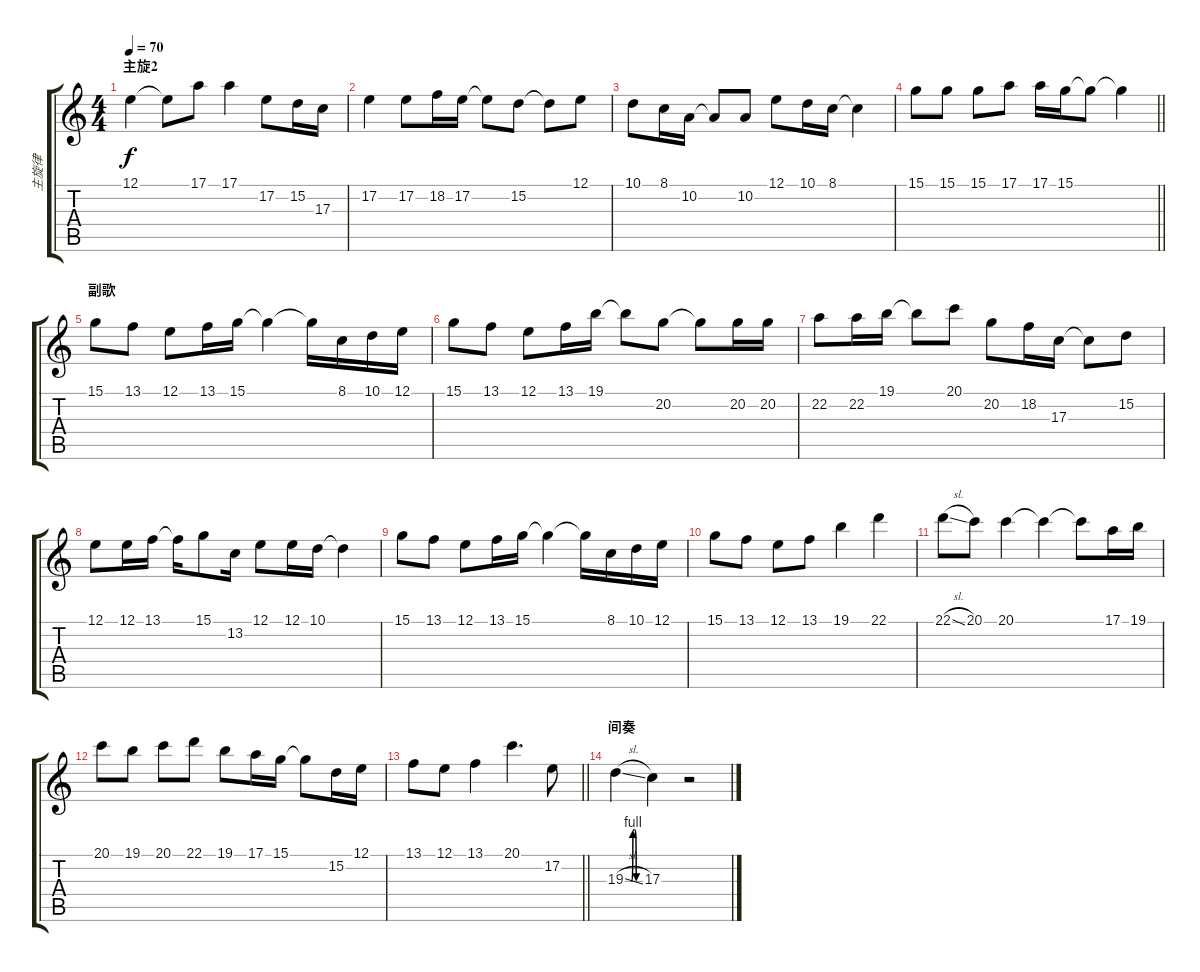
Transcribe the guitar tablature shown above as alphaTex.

\track ("主旋律" "主旋律") {instrument voiceoohs}
\staff {score tabs}
\tuning (E4 B3 G3 D3 A2 E2) {hide}
\ts (4 4)
\section ("" "主旋2")
\tempo 70
\clef g2
\ks c
12.1.4{dy f} 12.1{t}.8 17.1.8 17.1.4 17.2.8 15.2.16 17.3.16 |
17.2.4 17.2.8 18.2.16 17.2.16 17.2{t}.8 15.2.8 15.2{t}.8 12.1.8 |
10.1.8 8.1.16 10.2.16 10.2{t}.8 10.2.8 12.1.8 10.1.16 8.1.16 8.1{t}.4 |
\barLineRight lightlight
15.1.8 15.1.8 15.1.8 17.1.8 17.1.16 15.1.16 15.1{t}.8 15.1{t}.4 |
\section ("" "副歌")
15.1.8 13.1.8 12.1.8 13.1.16 15.1.16 15.1{t}.4 15.1{t}.16 8.1.16 10.1.16 12.1.16 |
15.1.8 13.1.8 12.1.8 13.1.16 19.1.16 19.1{t}.8 20.2.8 20.2{t}.8 20.2.16 20.2.16 |
22.2.8 22.2.16 19.1.16 19.1{t}.8 20.1.8 20.2.8 18.2.16 17.3.16 17.3{t}.8 15.2.8 |
12.1.8 12.1.16 13.1.16 13.1{t}.16 15.1.8 13.2.16 12.1.8 12.1.16 10.1.16 10.1{t}.4 |
15.1.8 13.1.8 12.1.8 13.1.16 15.1.16 15.1{t}.4 15.1{t}.16 8.1.16 10.1.16 12.1.16 |
15.1.8 13.1.8 12.1.8 13.1.8 19.1.4 22.1.4 |
22.1{sl}.8 20.1.8 20.1.4 20.1{t}.4 20.1{t}.8 17.1.16 19.1.16 |
20.1.8 19.1.8 20.1.8 22.1.8 19.1.8 17.1.16 15.1.16 15.1{t}.8 15.2.16 12.1.16 |
\barLineRight lightlight
13.1.8 12.1.8 13.1.4 20.1.4{d} 17.2.8 |
\section ("" "间奏")
19.3{be (custom 0 0 16 0 20 0 22 0 24 0 30 4 35 4 39 4 43 0 60 0) sl}.4 17.3.4 r.2
